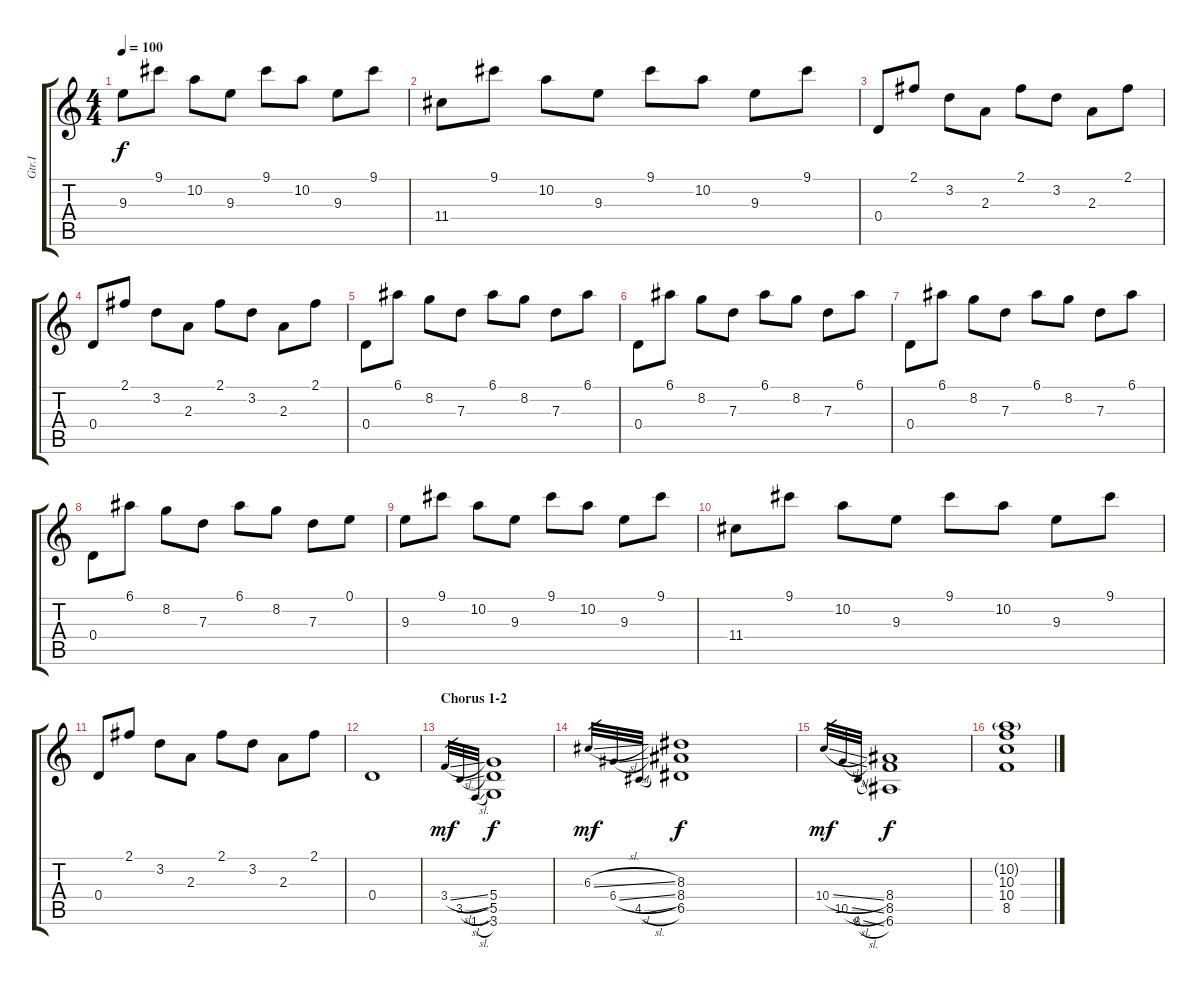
\track ("Gtr.I" "Gtr.I") {instrument overdrivenguitar}
\staff {score tabs}
\tuning (E4 B3 G3 D3 A2 E2) {hide}
\ts (4 4)
\tempo 100
\clef g2
\ks c
9.3.8{dy f} 9.1.8 10.2.8 9.3.8 9.1.8 10.2.8 9.3.8 9.1.8 |
11.4.8 9.1.8 10.2.8 9.3.8 9.1.8 10.2.8 9.3.8 9.1.8 |
0.4.8 2.1.8 3.2.8 2.3.8 2.1.8 3.2.8 2.3.8 2.1.8 |
0.4.8 2.1.8 3.2.8 2.3.8 2.1.8 3.2.8 2.3.8 2.1.8 |
0.4.8 6.1.8 8.2.8 7.3.8 6.1.8 8.2.8 7.3.8 6.1.8 |
0.4.8 6.1.8 8.2.8 7.3.8 6.1.8 8.2.8 7.3.8 6.1.8 |
0.4.8 6.1.8 8.2.8 7.3.8 6.1.8 8.2.8 7.3.8 6.1.8 |
0.4.8 6.1.8 8.2.8 7.3.8 6.1.8 8.2.8 7.3.8 0.1.8 |
9.3.8 9.1.8 10.2.8 9.3.8 9.1.8 10.2.8 9.3.8 9.1.8 |
11.4.8 9.1.8 10.2.8 9.3.8 9.1.8 10.2.8 9.3.8 9.1.8 |
0.4.8 2.1.8 3.2.8 2.3.8 2.1.8 3.2.8 2.3.8 2.1.8 |
0.4.1 |
\section ("" "Chorus 1-2")
3.4{sl}.32{gr dy mf} 3.5{sl}.32{gr} 1.6{sl}.32{gr} (5.4 5.5 3.6).1{dy f} |
6.3{sl}.32{gr dy mf} 6.4{sl}.32{gr} 4.5{sl}.32{gr} (8.3 8.4 6.5).1{dy f} |
10.4{sl}.32{gr dy mf} 10.5{sl}.32{gr} 8.6{sl}.32{gr} (8.4 8.5 6.6).1{dy f} |
(10.2{g} 10.3 10.4 8.5).1
